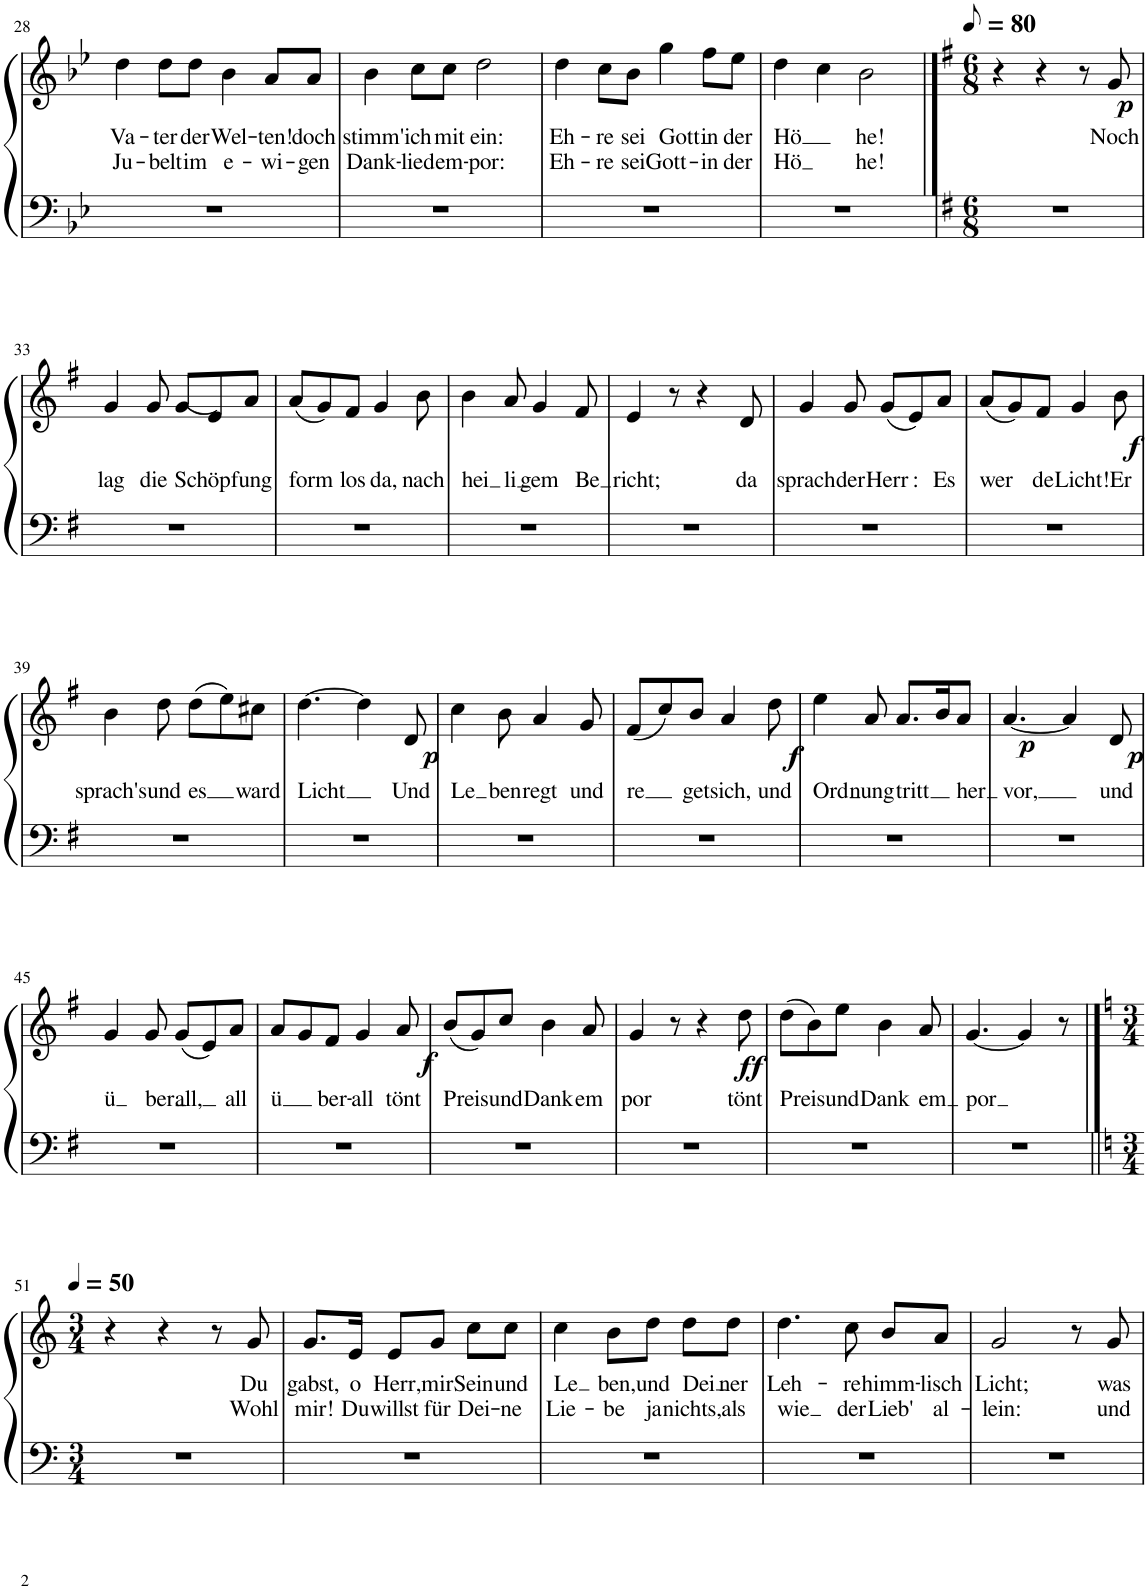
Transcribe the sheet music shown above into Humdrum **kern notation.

**kern	**kern	**text	**text	**dynam
*part1	*part1	*part1	*part1	*part1
*staff2	*staff1	*staff1	*staff1	*staff1/2
*I"Piano	*	*	*	*
*I'Pno.	*	*	*	*
!!LO:PB:g=z
*clefF4	*clefG2	*	*	*
*k[b-e-]	*k[b-e-]	*	*	*
*M4/4	*M4/4	*	*	*
*met(c)	*met(c)	*	*	*
=28	=28	=28	=28	=28
!	!	!LO:LY:b	!LO:LY:b	!
1r	4dd\	Va-	Ju-	.
!	!	!LO:LY:b	!LO:LY:b	!
.	8dd\L	-ter	-belt	.
!	!	!LO:LY:b	!LO:LY:b	!
.	8dd\J	der	im	.
!	!	!LO:LY:b	!LO:LY:b	!
.	4b-\	Wel-	e-	.
!	!	!LO:LY:b	!LO:LY:b	!
.	8a/L	-ten!	-wi-	.
!	!	!LO:LY:b	!LO:LY:b	!
.	8a/J	doch	-gen	.
=29	=29	=29	=29	=29
!	!	!LO:LY:b	!LO:LY:b	!
1r	4b-\	stimm'	Dank-	.
!	!	!LO:LY:b	!LO:LY:b	!
.	8cc\L	ich	-lied	.
!	!	!LO:LY:b	!LO:LY:b	!
.	8cc\J	mit	em-	.
!	!	!LO:LY:b	!LO:LY:b	!
.	2dd\	ein:	-por:	.
=30	=30	=30	=30	=30
!	!	!LO:LY:b	!LO:LY:b	!
1r	4dd\	Eh-	Eh-	.
!	!	!LO:LY:b	!LO:LY:b	!
.	8cc\L	-re	-re	.
!	!	!LO:LY:b	!LO:LY:b	!
.	8b-\J	sei	sei	.
!	!	!LO:LY:b	!LO:LY:b	!
.	4gg\	Gott	Gott-	.
!	!	!LO:LY:b	!LO:LY:b	!
.	8ff\L	in	-in	.
!	!	!LO:LY:b	!LO:LY:b	!
.	8ee-\J	der	der	.
=31	=31	=31	=31	=31
!	!	!LO:LY:b	!LO:LY:b	!
1r	4dd\	Hö	-Hö	.
.	4cc\	.	.	.
!	!	!LO:LY:b	!LO:LY:b	!
.	2b-\	he!	he!	.
==32	==32	==32	==32	==32
*k[f#]	*k[f#]	*	*	*
*M6/8	*M6/8	*	*	*
*	*MM40	*	*	*
2.r	4r	.	.	.
.	4r	.	.	.
.	8r	.	.	.
!	!	!LO:LY:b	!	!LO:DY:b
.	8g/	Noch	.	p
!!LO:LB:g=z
=33	=33	=33	=33	=33
!	!	!LO:LY:b	!	!
2.r	4g/	lag	.	.
!	!	!LO:LY:b	!	!
.	8g/	die	.	.
!	!	!LO:LY:b	!	!
.	(8g/L	Schöp	.	.
.	8e/)	.	.	.
!	!	!LO:LY:b	!	!
.	8a/J	fung	.	.
=34	=34	=34	=34	=34
!	!	!LO:LY:b	!	!
2.r	(8a/L	form	.	.
.	8g/)	.	.	.
!	!	!LO:LY:b	!	!
.	8f#/J	los	.	.
!	!	!LO:LY:b	!	!
.	4g/	da,	.	.
!	!	!LO:LY:b	!	!
.	8b\	nach	.	.
=35	=35	=35	=35	=35
!	!	!LO:LY:b	!	!
2.r	4b\	hei	.	.
!	!	!LO:LY:b	!	!
.	8a/	li	.	.
!	!	!LO:LY:b	!	!
.	4g/	gem	.	.
!	!	!LO:LY:b	!	!
.	8f#/	Be	.	.
=36	=36	=36	=36	=36
!	!	!LO:LY:b	!	!
2.r	4e/	richt;	.	.
.	8r	.	.	.
.	4r	.	.	.
!	!	!LO:LY:b	!	!
.	8d/	da	.	.
=37	=37	=37	=37	=37
!	!	!LO:LY:b	!	!
2.r	4g/	sprach	.	.
!	!	!LO:LY:b	!	!
.	8g/	der	.	.
!	!	!LO:LY:b	!	!
.	(8g/L	Herr	.	.
!	!	!LO:LY:b	!	!
.	8e/)	:	.	.
!	!	!LO:LY:b	!	!
.	8a/J	Es	.	.
=38	=38	=38	=38	=38
!	!	!LO:LY:b	!	!
2.r	(8a/L	wer	.	.
.	8g/)	.	.	.
!	!	!LO:LY:b	!	!
.	8f#/J	de	.	.
!	!	!LO:LY:b	!	!
.	4g/	Licht!	.	.
!	!	!LO:LY:b	!	!LO:DY:b
.	8b\	Er	.	f
!!LO:LB:g=z
=39	=39	=39	=39	=39
!	!	!LO:LY:b	!	!
2.r	4b\	sprach's	.	.
!	!	!LO:LY:b	!	!
.	8dd\	und	.	.
!	!	!LO:LY:b	!	!
.	(8dd\L	es	.	.
.	8ee\)	.	.	.
!	!	!LO:LY:b	!	!
.	8cc#X\J	ward	.	.
=40	=40	=40	=40	=40
!	!	!LO:LY:b	!	!
2.r	[4.dd\	Licht	.	.
.	4dd\]	.	.	.
!	!	!LO:LY:b	!	!LO:DY:b
.	8d/	Und	.	p
=41	=41	=41	=41	=41
!	!	!LO:LY:b	!	!
2.r	4cc\	Le	.	.
!	!	!LO:LY:b	!	!
.	8b\	ben	.	.
!	!	!LO:LY:b	!	!
.	4a/	regt	.	.
!	!	!LO:LY:b	!	!
.	8g/	und	.	.
=42	=42	=42	=42	=42
!	!	!LO:LY:b	!	!
2.r	(8f#/L	re	.	.
.	8cc/)	.	.	.
!	!	!LO:LY:b	!	!
.	8b/J	get	.	.
!	!	!LO:LY:b	!	!
.	4a/	sich,	.	.
!	!	!LO:LY:b	!	!LO:DY:b
.	8dd\	und	.	f
=43	=43	=43	=43	=43
!	!	!LO:LY:b	!	!
2.r	4ee\	Ord	.	.
!	!	!LO:LY:b	!	!
.	8a/	nung	.	.
!	!	!LO:LY:b	!	!
.	8.a/L	tritt	.	.
.	16b/K	.	.	.
!	!	!LO:LY:b	!	!
.	8a/J	her	.	.
=44	=44	=44	=44	=44
!	!	!LO:LY:b	!	!LO:DY:b
2.r	[4.a/	vor,	.	p
.	4a/]	.	.	.
!	!	!LO:LY:b	!	!LO:DY:b
.	8d/	und	.	p
!!LO:LB:g=z
=45	=45	=45	=45	=45
!	!	!LO:LY:b	!	!
2.r	4g/	ü	.	.
!	!	!LO:LY:b	!	!
.	8g/	ber	.	.
!	!	!LO:LY:b	!	!
.	(8g/L	all,	.	.
.	8e/)	.	.	.
!	!	!LO:LY:b	!	!
.	8a/J	all	.	.
=46	=46	=46	=46	=46
!	!	!LO:LY:b	!	!
2.r	8a/L	ü	.	.
.	8g/	.	.	.
!	!	!LO:LY:b	!	!
.	8f#/J	ber-	.	.
!	!	!LO:LY:b	!	!
.	4g/	-all	.	.
!	!	!LO:LY:b	!	!LO:DY:b
.	8a/	tönt	.	f
=47	=47	=47	=47	=47
!	!	!LO:LY:b	!	!
2.r	(8b/L	Preis	.	.
.	8g/)	.	.	.
!	!	!LO:LY:b	!	!
.	8cc/J	und	.	.
!	!	!LO:LY:b	!	!
.	4b\	Dank	.	.
!	!	!LO:LY:b	!	!
.	8a/	em	.	.
=48	=48	=48	=48	=48
!	!	!LO:LY:b	!	!
2.r	4g/	por	.	.
.	8r	.	.	.
.	4r	.	.	.
!	!	!LO:LY:b	!	!LO:DY:b
.	8dd\	tönt	.	ff
=49	=49	=49	=49	=49
!	!	!LO:LY:b	!	!
2.r	(8dd\L	Preis	.	.
.	8b\)	.	.	.
!	!	!LO:LY:b	!	!
.	8ee\J	und	.	.
!	!	!LO:LY:b	!	!
.	4b\	Dank	.	.
!	!	!LO:LY:b	!	!
.	8a/	em	.	.
=50	=50	=50	=50	=50
!	!	!LO:LY:b	!	!
2.r	[4.g/	por	.	.
.	4g/]	.	.	.
.	8r	.	.	.
!!LO:LB:g=z
==51	==51	==51	==51	==51
*k[]	*k[]	*	*	*
*M3/4	*M3/4	*	*	*
*	*MM50	*	*	*
2.r	4r	.	.	.
.	4r	.	.	.
.	8r	.	.	.
!	!	!LO:LY:b	!LO:LY:b	!
.	8g/	Du	Wohl	.
=52	=52	=52	=52	=52
!	!	!LO:LY:b	!LO:LY:b	!
2.r	8.g/L	gabst,	mir!	.
!	!	!LO:LY:b	!LO:LY:b	!
.	16e/Jk	o	Du	.
!	!	!LO:LY:b	!LO:LY:b	!
.	8e/L	Herr,	willst	.
!	!	!LO:LY:b	!LO:LY:b	!
.	8g/J	mir	für	.
!	!	!LO:LY:b	!LO:LY:b	!
.	8cc\L	Sein	Dei-	.
!	!	!LO:LY:b	!LO:LY:b	!
.	8cc\J	und	-ne	.
=53	=53	=53	=53	=53
!	!	!LO:LY:b	!LO:LY:b	!
2.r	4cc\	Le	Lie-	.
!	!	!LO:LY:b	!LO:LY:b	!
.	8b\L	ben,	-be	.
!	!	!LO:LY:b	!LO:LY:b	!
.	8dd\J	und	ja	.
!	!	!LO:LY:b	!LO:LY:b	!
.	8dd\L	Dei	nichts,	.
!	!	!LO:LY:b	!LO:LY:b	!
.	8dd\J	ner	als	.
=54	=54	=54	=54	=54
!	!	!LO:LY:b	!LO:LY:b	!
2.r	4.dd\	Leh-	wie	.
!	!	!LO:LY:b	!LO:LY:b	!
.	8cc\	-re	der	.
!	!	!LO:LY:b	!LO:LY:b	!
.	8b/L	himm-	Lieb'	.
!	!	!LO:LY:b	!LO:LY:b	!
.	8a/J	-lisch	al-	.
=55	=55	=55	=55	=55
!	!	!LO:LY:b	!LO:LY:b	!
2.r	2g/	Licht;	-lein:	.
.	8r	.	.	.
!	!	!LO:LY:b	!LO:LY:b	!
.	8g/	was	und	.
=	=	=	=	=
*-	*-	*-	*-	*-
